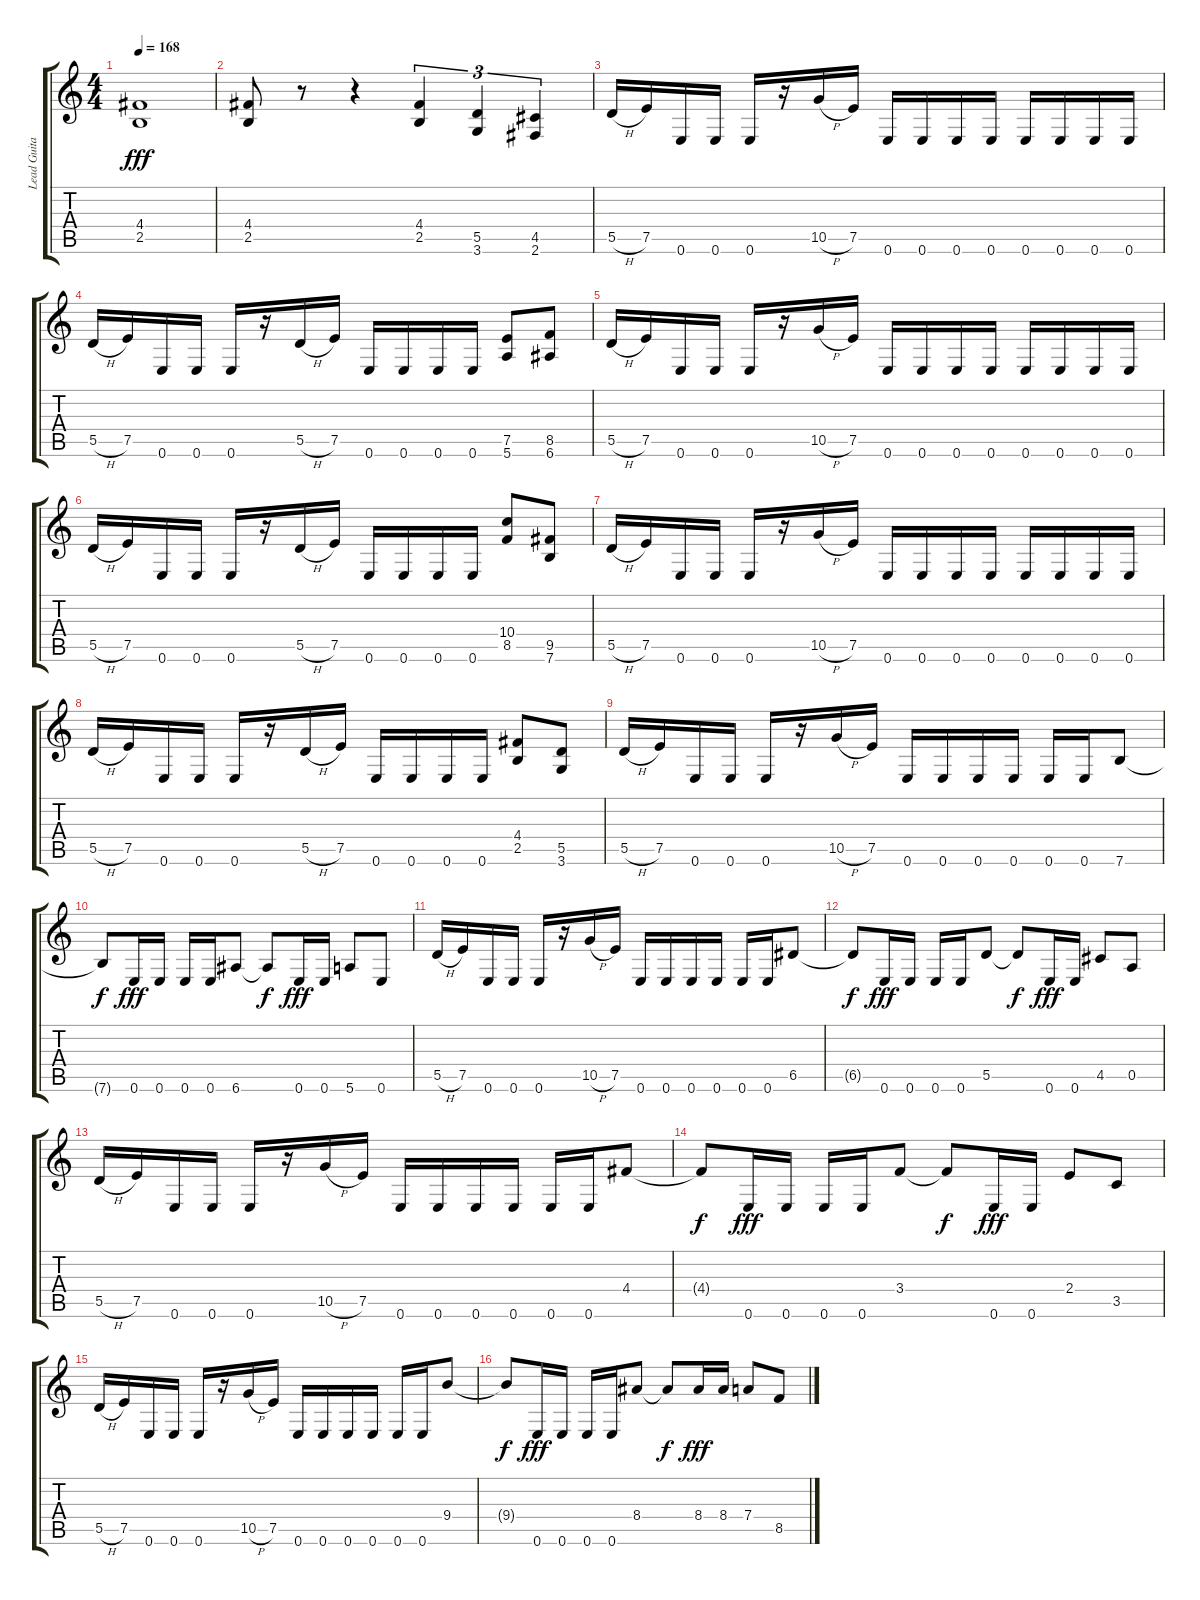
\track ("Lead Guitar (Dave Mustaine)" "Lead Guita") {instrument distortionguitar}
\staff {score tabs}
\tuning (E4 B3 G3 D3 A2 E2) {hide}
\ts (4 4)
\tempo 168
\clef g2
\ks c
(4.4 2.5).1{dy fff} |
(4.4 2.5).8 r.8 r.4 (4.4 2.5).4{tu (3 2)} (5.5 3.6).4{tu (3 2)} (4.5 2.6).4{tu (3 2)} |
5.5{h}.16 7.5.16 0.6.16 0.6.16 0.6.16 r.16 10.5{h}.16 7.5.16 0.6.16 0.6.16 0.6.16 0.6.16 0.6.16 0.6.16 0.6.16 0.6.16 |
5.5{h}.16 7.5.16 0.6.16 0.6.16 0.6.16 r.16 5.5{h}.16 7.5.16 0.6.16 0.6.16 0.6.16 0.6.16 (7.5 5.6).8 (8.5 6.6).8 |
5.5{h}.16 7.5.16 0.6.16 0.6.16 0.6.16 r.16 10.5{h}.16 7.5.16 0.6.16 0.6.16 0.6.16 0.6.16 0.6.16 0.6.16 0.6.16 0.6.16 |
5.5{h}.16 7.5.16 0.6.16 0.6.16 0.6.16 r.16 5.5{h}.16 7.5.16 0.6.16 0.6.16 0.6.16 0.6.16 (10.4 8.5).8 (9.5 7.6).8 |
5.5{h}.16 7.5.16 0.6.16 0.6.16 0.6.16 r.16 10.5{h}.16 7.5.16 0.6.16 0.6.16 0.6.16 0.6.16 0.6.16 0.6.16 0.6.16 0.6.16 |
5.5{h}.16 7.5.16 0.6.16 0.6.16 0.6.16 r.16 5.5{h}.16 7.5.16 0.6.16 0.6.16 0.6.16 0.6.16 (4.4 2.5).8 (5.5 3.6).8 |
5.5{h}.16 7.5.16 0.6.16 0.6.16 0.6.16 r.16 10.5{h}.16 7.5.16 0.6.16 0.6.16 0.6.16 0.6.16 0.6.16 0.6.16 7.6.8 |
7.6{t}.8{dy f} 0.6.16{dy fff} 0.6.16 0.6.16 0.6.16 6.6.8 6.6{t}.8{dy f} 0.6.16{dy fff} 0.6.16 5.6.8 0.6.8 |
5.5{h}.16 7.5.16 0.6.16 0.6.16 0.6.16 r.16 10.5{h}.16 7.5.16 0.6.16 0.6.16 0.6.16 0.6.16 0.6.16 0.6.16 6.5.8 |
6.5{t}.8{dy f} 0.6.16{dy fff} 0.6.16 0.6.16 0.6.16 5.5.8 5.5{t}.8{dy f} 0.6.16{dy fff} 0.6.16 4.5.8 0.5.8 |
5.5{h}.16 7.5.16 0.6.16 0.6.16 0.6.16 r.16 10.5{h}.16 7.5.16 0.6.16 0.6.16 0.6.16 0.6.16 0.6.16 0.6.16 4.4.8 |
4.4{t}.8{dy f} 0.6.16{dy fff} 0.6.16 0.6.16 0.6.16 3.4.8 3.4{t}.8{dy f} 0.6.16{dy fff} 0.6.16 2.4.8 3.5.8 |
5.5{h}.16 7.5.16 0.6.16 0.6.16 0.6.16 r.16 10.5{h}.16 7.5.16 0.6.16 0.6.16 0.6.16 0.6.16 0.6.16 0.6.16 9.4.8 |
9.4{t}.8{dy f} 0.6.16{dy fff} 0.6.16 0.6.16 0.6.16 8.4.8 8.4{t}.8{dy f} 8.4.16{dy fff} 8.4.16 7.4.8 8.5.8
